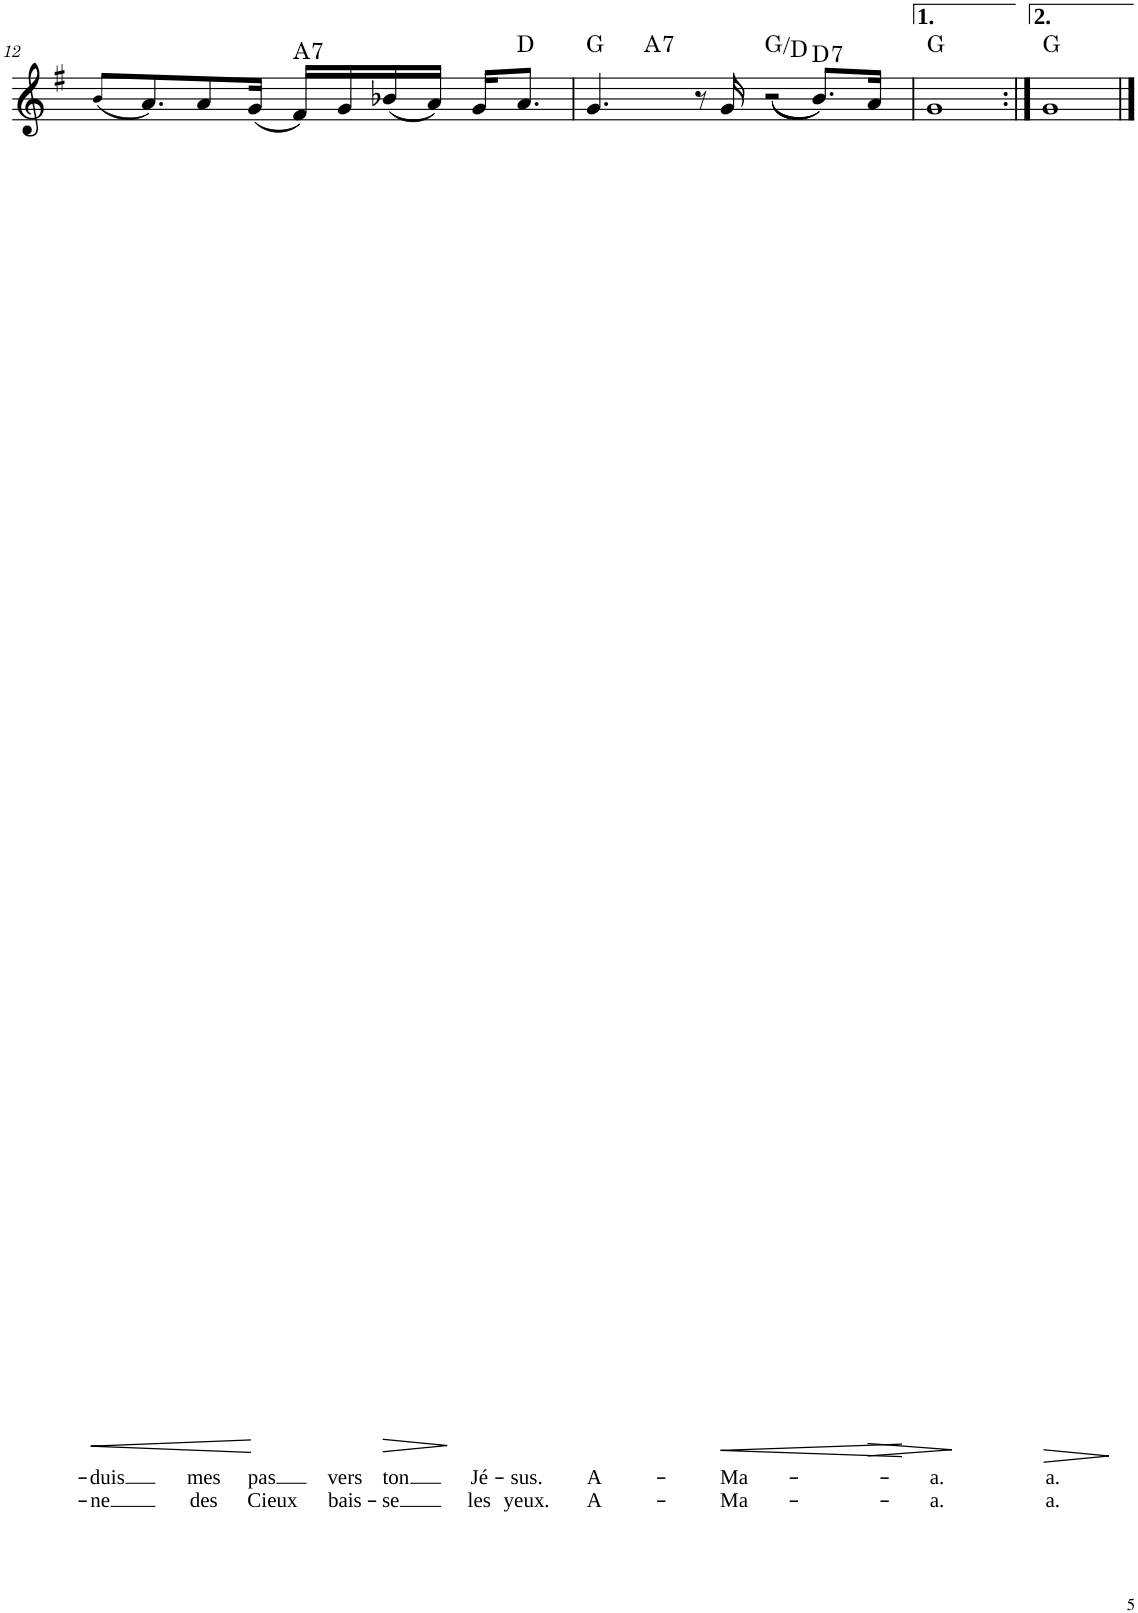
**kern	**text	**text	**dynam	**harte
*part1	*part1	*part1	*part1	*part1
*staff1	*staff1	*staff1	*staff1	*
*I"Voice	*	*	*	*
!!LO:PB:g=z
*clefG2	*	*	*	*
*k[f#]	*	*	*	*
*M4/4	*	*	*	*
=12	=12	=12	=12	=12
!	!LO:LY:b	!LO:LY:b	!LO:HP:b	!
(8b!/L	-duis	-ne	<	.
8.a/)	.	.	.	.
!	!LO:LY:b	!LO:LY:b	!	!
8a/	mes	des	.	.
!	!LO:LY:b	!LO:LY:b	!	!
(16g/Jk	pas	Cieux	.	.
!	!	!	!	!LO:H:kt=7
16f#/LL)	.	.	.	A:7
!	!LO:LY:b	!LO:LY:b	!	!
16g/	vers	bais-	.	.
!	!LO:LY:b	!LO:LY:b	!LO:HP:b	!
(16b-X/	ton	-se	>	.
16a/JJ)	.	.	.	.
!	!LO:LY:b	!LO:LY:b	!	!
16g/KL	Jé-	les	.	.
!	!LO:LY:b	!LO:LY:b	!	!
8.a/J	-sus.	yeux.	.	D:maj
.	.	.	[ ]	.
=13	=13	=13	=13	=13
!	!LO:LY:b	!LO:LY:b	!	!
*^	*	*	*	*
*	*^	*	*	*	*
4.g/	4ryy	2.ryy	A-	A-	.	G:maj
!	!	!	!	!	!	!LO:H:kt=7
.	1ryy	.	.	.	.	A:7
8ryy	.	.	.	.	.	.
8r	.	.	.	.	.	G:maj/5
!	!	!	!LO:LY:b	!LO:LY:b	!LO:HP:b	!
16g/	.	.	Ma-	Ma-	<	.
2r	.	.	.	.	.	.
!	!	!	!	!	!	!LO:H:kt=7
.	.	2ryy	.	.	.	D:7
((8.b/L	.	.	.	.	[	.
.	8.ryy	8.ryy	.	.	.	.
!	!	!	!	!	!LO:HP:b	!
16a/Jk	.	.	.	.	>	.
=14	=14	=14	=14	=14	=14	=14
!	!	!	!LO:LY:b	!LO:LY:b	!	!
*v	*v	*v	*	*	*	*
1g	a.	a.	.	G:maj
=15:|!	=15:|!	=15:|!	=15:|!	=15:|!
!	!LO:LY:b	!LO:LY:b	!	!
1g	a.	a.	.	G:maj
.	.	.	]	.
==	==	==	==	==
*-	*-	*-	*-	*-
